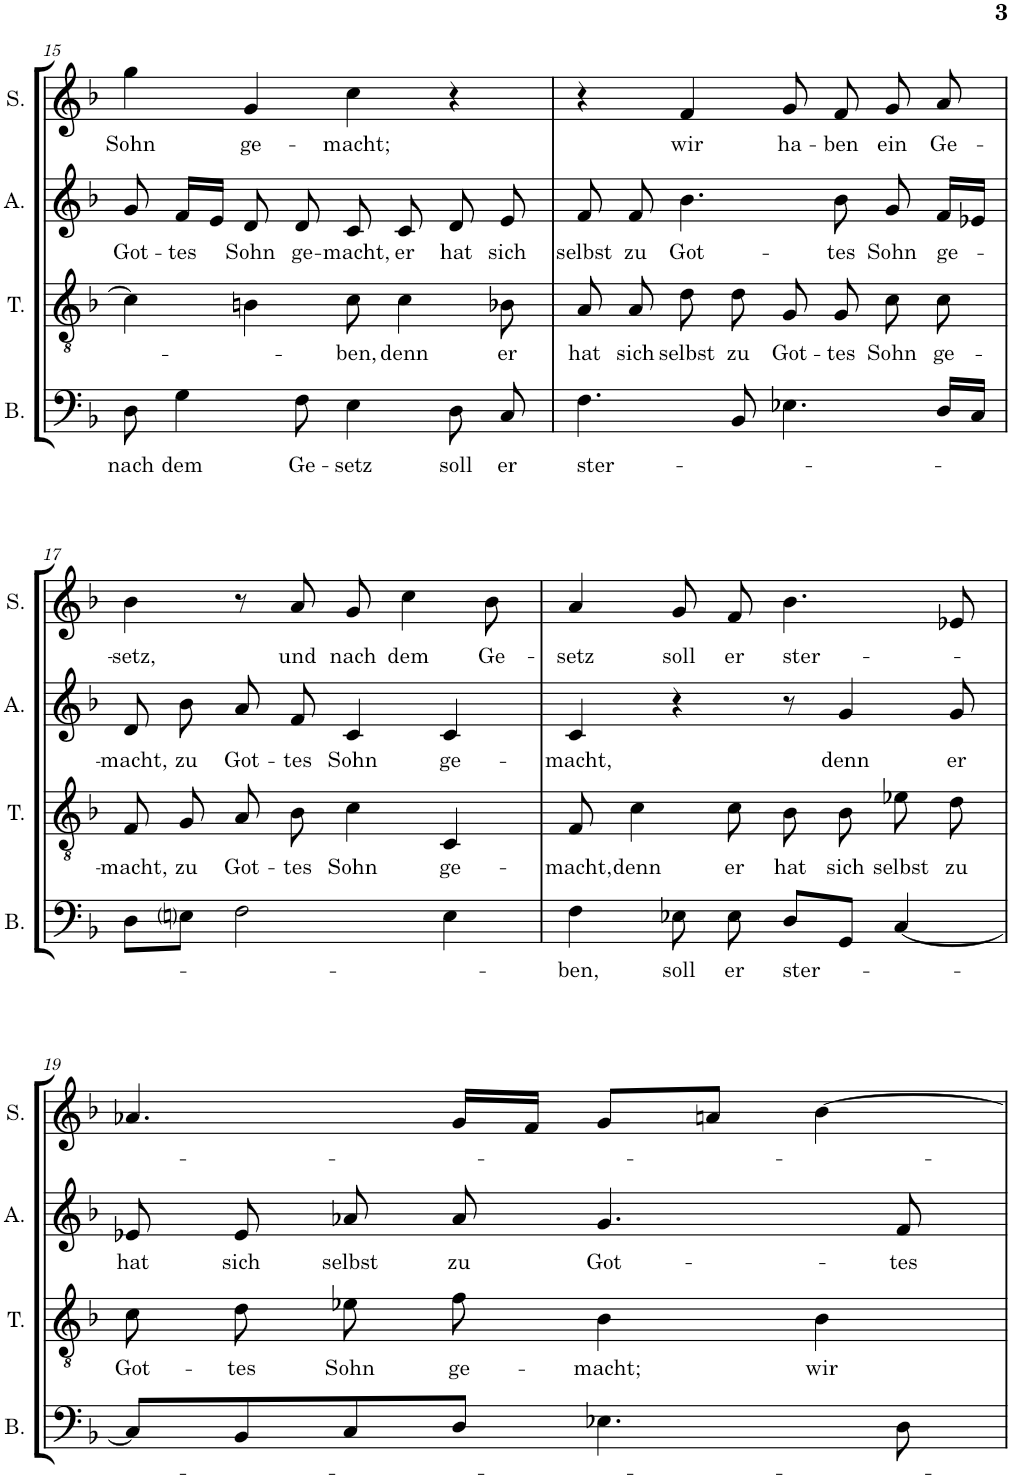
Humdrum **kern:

**kern	**text	**kern	**text	**kern	**text	**kern	**text
*part4	*part4	*part3	*part3	*part2	*part2	*part1	*part1
*staff4	*staff4	*staff3	*staff3	*staff2	*staff2	*staff1	*staff1
*I"Basso	*	*I"Tenore	*	*I"Alto	*	*I"Soprano	*
*I'B.	*	*I'T.	*	*I'A.	*	*I'S.	*
!!LO:PB:g=z
*clefF4	*	*clefGv2	*	*clefG2	*	*clefG2	*
*k[b-]	*	*k[b-]	*	*k[b-]	*	*k[b-]	*
*F:	*	*F:	*	*F:	*	*F:	*
*M4/4	*	*M4/4	*	*M4/4	*	*M4/4	*
=15	=15	=15	=15	=15	=15	=15	=15
!	!LO:LY:b	!	!	!	!LO:LY:b	!	!LO:LY:b
8D\	nach	4c\]	.	8g/	Got-	4gg\	Sohn
!	!LO:LY:b	!	!	!	!LO:LY:b	!	!
4G\	dem	.	.	16f/LL	-tes	.	.
.	.	.	.	16e/JJ	.	.	.
!	!	!	!	!	!LO:LY:b	!	!LO:LY:b
.	.	4Bn\	.	8d/	Sohn	4g/	ge-
!	!LO:LY:b	!	!	!	!LO:LY:b	!	!
8F\	Ge-	.	.	8d/	ge-	.	.
!	!LO:LY:b	!	!LO:LY:b	!	!LO:LY:b	!	!LO:LY:b
4E\	-setz	8c\	-ben,	8c/	-macht,	4cc\	-macht;
!	!	!	!LO:LY:b	!	!LO:LY:b	!	!
.	.	4c\	denn	8c/	er	.	.
!	!LO:LY:b	!	!	!	!LO:LY:b	!	!
8D\	soll	.	.	8d/	hat	4r	.
!	!LO:LY:b	!	!LO:LY:b	!	!LO:LY:b	!	!
8C/	er	8B-X\	er	8e/	sich	.	.
=16	=16	=16	=16	=16	=16	=16	=16
!	!LO:LY:b	!	!LO:LY:b	!	!LO:LY:b	!	!
4.F\	ster-	8A/L	hat	8f/	selbst	4r	.
!	!	!	!LO:LY:b	!	!LO:LY:b	!	!
.	.	8A/J	sich	8f/	zu	.	.
!	!	!	!LO:LY:b	!	!LO:LY:b	!	!LO:LY:b
.	.	8d\L	selbst	4.b-\	Got-	4f/	wir
!	!	!	!LO:LY:b	!	!	!	!
8BB-/	.	8d\J	zu	.	.	.	.
!	!	!	!LO:LY:b	!	!	!	!LO:LY:b
4.E-X\	.	8G/L	Got-	.	.	8g/	ha-
!	!	!	!LO:LY:b	!	!LO:LY:b	!	!LO:LY:b
.	.	8G/J	-tes	8b-\	-tes	8f/	-ben
!	!	!	!LO:LY:b	!	!LO:LY:b	!	!LO:LY:b
.	.	8c\L	Sohn	8g/	Sohn	8g/	ein
!	!	!	!LO:LY:b	!	!LO:LY:b	!	!LO:LY:b
16D/LL	.	8c\J	ge-	16f/LL	ge-	8a/	Ge-
16C/JJ	.	.	.	16e-X/JJ	.	.	.
!!LO:LB:g=z
=17	=17	=17	=17	=17	=17	=17	=17
!	!	!	!LO:LY:b	!	!LO:LY:b	!	!LO:LY:b
8D\L	.	8F/L	-macht,	8d/	-macht,	4b-\	-setz,
!	!	!	!LO:LY:b	!	!LO:LY:b	!	!
8Eni\J	.	8G/J	zu	8b-\	zu	.	.
!	!	!	!LO:LY:b	!	!LO:LY:b	!	!
2F\	.	8A/L	Got-	8a/	Got-	8r	.
!	!	!	!LO:LY:b	!	!LO:LY:b	!	!LO:LY:b
.	.	8B-/J	-tes	8f/	-tes	8a/	und
!	!	!	!LO:LY:b	!	!LO:LY:b	!	!LO:LY:b
.	.	4c\	Sohn	4c/	Sohn	8g/	nach
!	!	!	!	!	!	!	!LO:LY:b
.	.	.	.	.	.	4cc\	dem
!	!	!	!LO:LY:b	!	!LO:LY:b	!	!
4E\	.	4C/	ge-	4c/	ge-	.	.
!	!	!	!	!	!	!	!LO:LY:b
.	.	.	.	.	.	8b-\	Ge-
=18	=18	=18	=18	=18	=18	=18	=18
!	!LO:LY:b	!	!LO:LY:b	!	!LO:LY:b	!	!LO:LY:b
4F\	-ben,	8F/	-macht,	4c/	-macht,	4a/	-setz
!	!	!	!LO:LY:b	!	!	!	!
.	.	4c\	denn	.	.	.	.
!	!LO:LY:b	!	!	!	!	!	!LO:LY:b
8E-X\	soll	.	.	4r	.	8g/	soll
!	!LO:LY:b	!	!LO:LY:b	!	!	!	!LO:LY:b
8E-\	er	8c\	er	.	.	8f/	er
!	!LO:LY:b	!	!LO:LY:b	!	!	!	!LO:LY:b
8D/L	ster-	8B-\L	hat	8r	.	4.b-\	ster-
!	!	!	!LO:LY:b	!	!LO:LY:b	!	!
8GG/J	.	8B-\J	sich	4g/	denn	.	.
!	!	!	!LO:LY:b	!	!	!	!
[4C/	.	8e-X\L	selbst	.	.	.	.
!	!	!	!LO:LY:b	!	!LO:LY:b	!	!
.	.	8d\J	zu	8g/	er	8e-X/	.
!!LO:LB:g=z
=19	=19	=19	=19	=19	=19	=19	=19
!	!	!	!LO:LY:b	!	!LO:LY:b	!	!
8C/L]	.	8c\L	Got-	8e-X/	hat	4.a-X/	.
!	!	!	!LO:LY:b	!	!LO:LY:b	!	!
8BB-/	.	8d\J	-tes	8e-/	sich	.	.
!	!	!	!LO:LY:b	!	!LO:LY:b	!	!
8C/	.	8e-X\L	Sohn	8a-X/	selbst	.	.
!	!	!	!LO:LY:b	!	!LO:LY:b	!	!
8D/J	.	8f\J	ge-	8a-/	zu	16g/LL	.
.	.	.	.	.	.	16f/JJ	.
!	!	!	!LO:LY:b	!	!LO:LY:b	!	!
4.E-X\	.	4B-\	-macht;	4.g/	Got-	8g/L	.
.	.	.	.	.	.	8an/J	.
!	!	!	!LO:LY:b	!	!	!	!
.	.	4B-\	wir	.	.	[4b-\	.
!	!	!	!	!	!LO:LY:b	!	!
8D\	.	.	.	8f/	-tes	.	.
=	=	=	=	=	=	=	=
*-	*-	*-	*-	*-	*-	*-	*-
